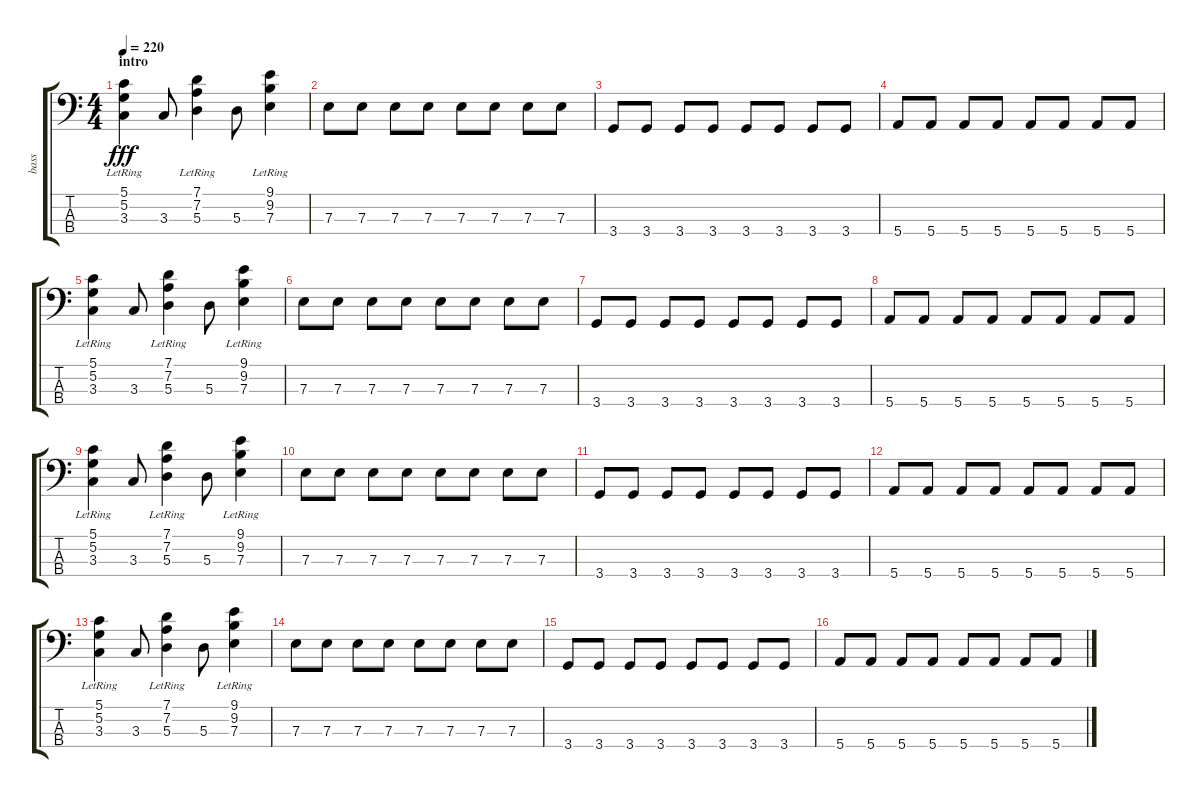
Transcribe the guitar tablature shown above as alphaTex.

\track ("bass" "bass") {instrument electricbassfinger}
\staff {score tabs}
\tuning (G2 D2 A1 E1) {hide}
\ts (4 4)
\section ("" "intro")
\tempo 220
\clef f4
\ks c
(5.1{lr} 5.2{lr} 3.3).4{dy fff instrument electricbassfinger} 3.3.8 (7.1{lr} 7.2{lr} 5.3).4 5.3.8 (9.1{lr} 9.2{lr} 7.3).4 |
7.3.8 7.3.8 7.3.8 7.3.8 7.3.8 7.3.8 7.3.8 7.3.8 |
3.4.8 3.4.8 3.4.8 3.4.8 3.4.8 3.4.8 3.4.8 3.4.8 |
5.4.8 5.4.8 5.4.8 5.4.8 5.4.8 5.4.8 5.4.8 5.4.8 |
(5.1{lr} 5.2{lr} 3.3).4 3.3.8 (7.1{lr} 7.2{lr} 5.3).4 5.3.8 (9.1{lr} 9.2{lr} 7.3).4 |
7.3.8 7.3.8 7.3.8 7.3.8 7.3.8 7.3.8 7.3.8 7.3.8 |
3.4.8 3.4.8 3.4.8 3.4.8 3.4.8 3.4.8 3.4.8 3.4.8 |
5.4.8 5.4.8 5.4.8 5.4.8 5.4.8 5.4.8 5.4.8 5.4.8 |
(5.1{lr} 5.2{lr} 3.3).4 3.3.8 (7.1{lr} 7.2{lr} 5.3).4 5.3.8 (9.1{lr} 9.2{lr} 7.3).4 |
7.3.8 7.3.8 7.3.8 7.3.8 7.3.8 7.3.8 7.3.8 7.3.8 |
3.4.8 3.4.8 3.4.8 3.4.8 3.4.8 3.4.8 3.4.8 3.4.8 |
5.4.8 5.4.8 5.4.8 5.4.8 5.4.8 5.4.8 5.4.8 5.4.8 |
(5.1{lr} 5.2{lr} 3.3).4 3.3.8 (7.1{lr} 7.2{lr} 5.3).4 5.3.8 (9.1{lr} 9.2{lr} 7.3).4 |
7.3.8 7.3.8 7.3.8 7.3.8 7.3.8 7.3.8 7.3.8 7.3.8 |
3.4.8 3.4.8 3.4.8 3.4.8 3.4.8 3.4.8 3.4.8 3.4.8 |
5.4.8 5.4.8 5.4.8 5.4.8 5.4.8 5.4.8 5.4.8 5.4.8
